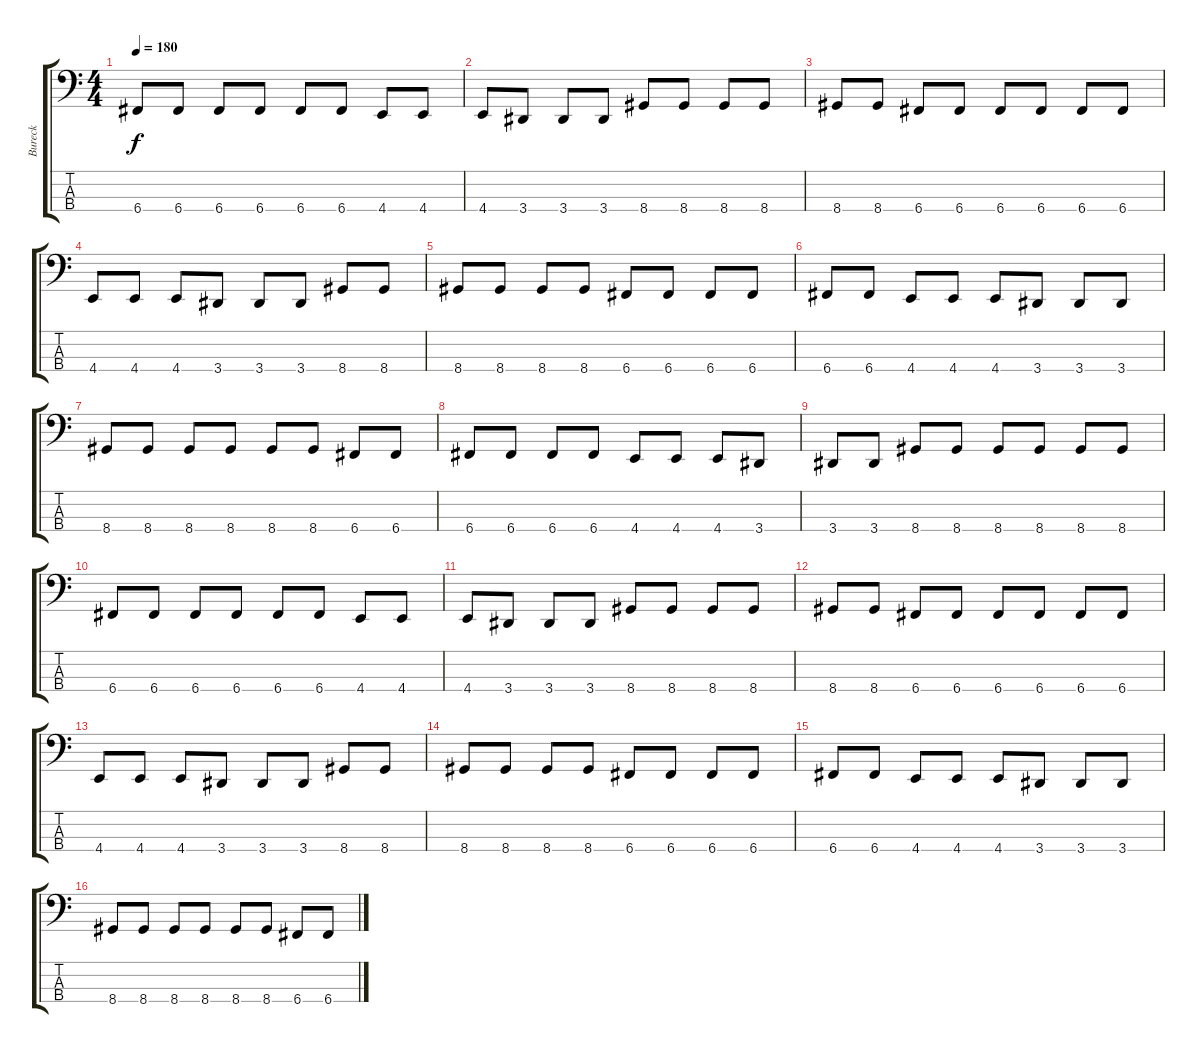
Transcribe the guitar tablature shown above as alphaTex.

\track ("Bureck" "Bureck") {instrument electricbassfinger}
\staff {score tabs}
\tuning (F2 C2 G1 C1) {hide}
\ts (4 4)
\tempo 180
\clef f4
\ks c
6.4.8{dy f} 6.4.8 6.4.8 6.4.8 6.4.8 6.4.8 4.4.8 4.4.8 |
4.4.8 3.4.8 3.4.8 3.4.8 8.4.8 8.4.8 8.4.8 8.4.8 |
8.4.8 8.4.8 6.4.8 6.4.8 6.4.8 6.4.8 6.4.8 6.4.8 |
4.4.8 4.4.8 4.4.8 3.4.8 3.4.8 3.4.8 8.4.8 8.4.8 |
8.4.8 8.4.8 8.4.8 8.4.8 6.4.8 6.4.8 6.4.8 6.4.8 |
6.4.8 6.4.8 4.4.8 4.4.8 4.4.8 3.4.8 3.4.8 3.4.8 |
8.4.8 8.4.8 8.4.8 8.4.8 8.4.8 8.4.8 6.4.8 6.4.8 |
6.4.8 6.4.8 6.4.8 6.4.8 4.4.8 4.4.8 4.4.8 3.4.8 |
3.4.8 3.4.8 8.4.8 8.4.8 8.4.8 8.4.8 8.4.8 8.4.8 |
6.4.8 6.4.8 6.4.8 6.4.8 6.4.8 6.4.8 4.4.8 4.4.8 |
4.4.8 3.4.8 3.4.8 3.4.8 8.4.8 8.4.8 8.4.8 8.4.8 |
8.4.8 8.4.8 6.4.8 6.4.8 6.4.8 6.4.8 6.4.8 6.4.8 |
4.4.8 4.4.8 4.4.8 3.4.8 3.4.8 3.4.8 8.4.8 8.4.8 |
8.4.8 8.4.8 8.4.8 8.4.8 6.4.8 6.4.8 6.4.8 6.4.8 |
6.4.8 6.4.8 4.4.8 4.4.8 4.4.8 3.4.8 3.4.8 3.4.8 |
8.4.8 8.4.8 8.4.8 8.4.8 8.4.8 8.4.8 6.4.8 6.4.8
